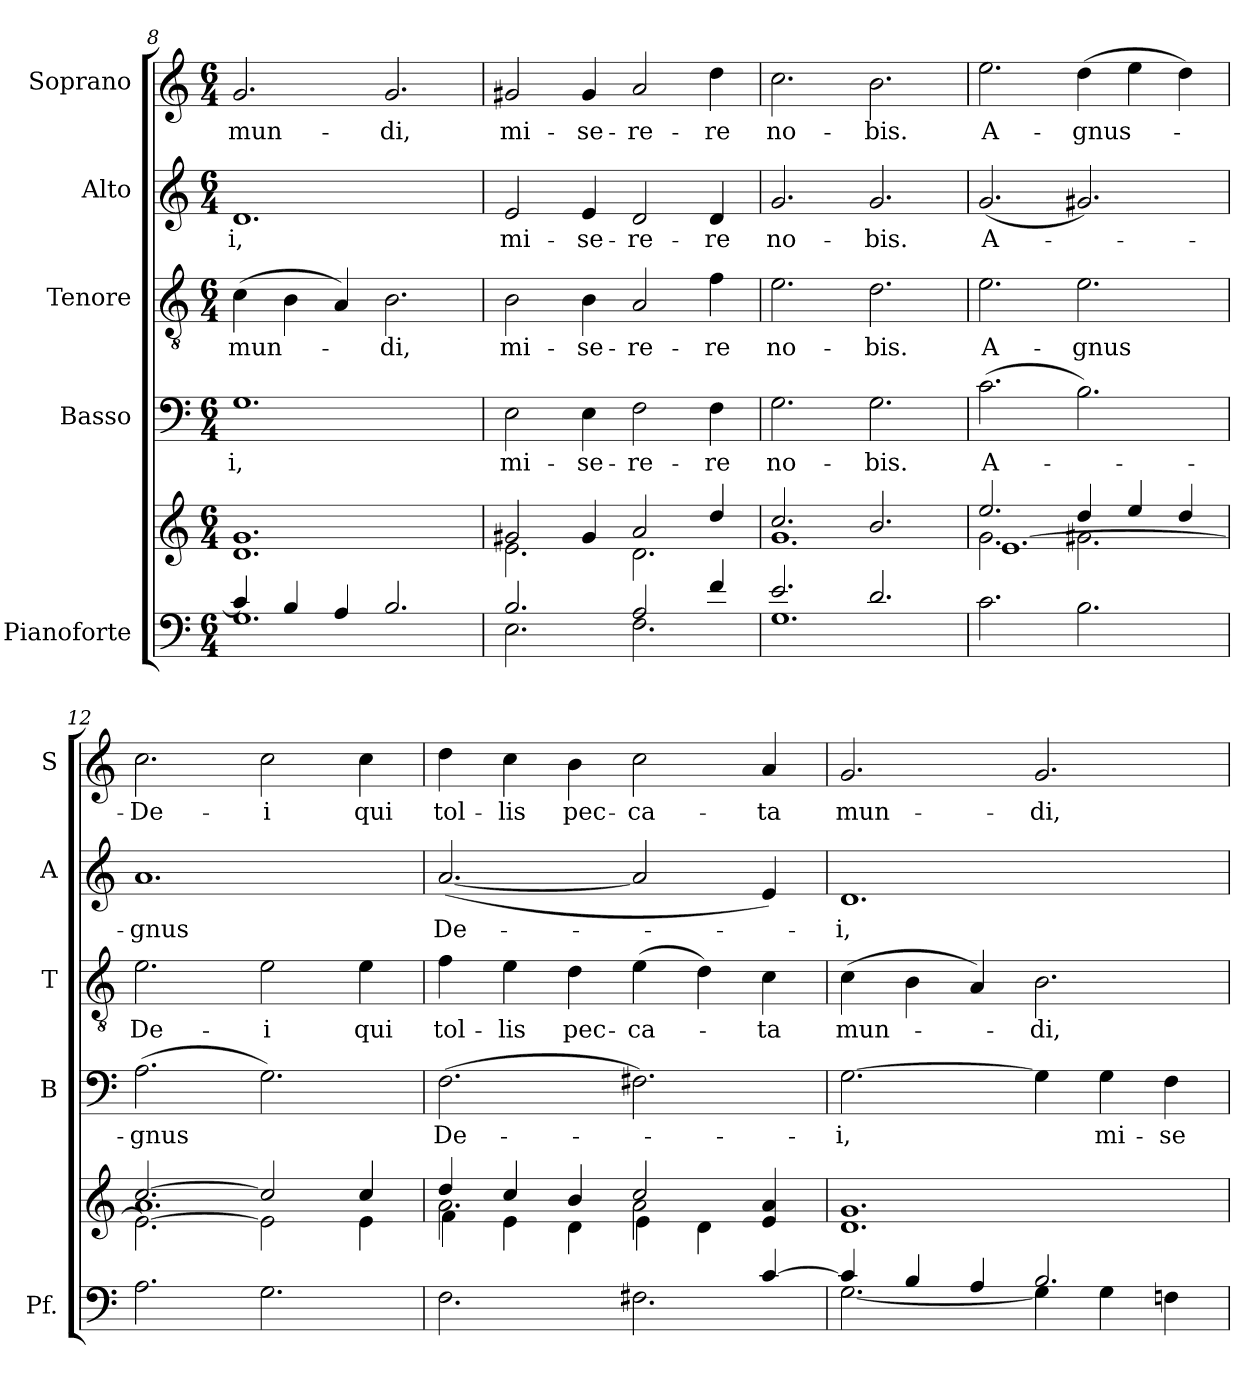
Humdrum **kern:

**kern	**kern	**kern	**text	**kern	**text	**kern	**text	**kern	**text
*part5	*part5	*part4	*part4	*part3	*part3	*part2	*part2	*part1	*part1
*staff6	*staff5	*staff4	*staff4	*staff3	*staff3	*staff2	*staff2	*staff1	*staff1
*I"Pianoforte	*	*I"Basso	*	*I"Tenore	*	*I"Alto	*	*I"Soprano	*
*I'Pf.	*	*I'B	*	*I'T	*	*I'A	*	*I'S	*
*clefF4	*clefG2	*clefF4	*	*clefGv2	*	*clefG2	*	*clefG2	*
*k[]	*k[]	*k[]	*	*k[]	*	*k[]	*	*k[]	*
*C:	*C:	*C:	*	*C:	*	*C:	*	*C:	*
*M6/4	*M6/4	*M6/4	*	*M6/4	*	*M6/4	*	*M6/4	*
=8	=8	=8	=8	=8	=8	=8	=8	=8	=8
*^	*^	*	*	*	*	*	*	*	*
4c/]	1.G	1.g	1.d	1.G	-i,	(4c\	mun-	1.d	-i,	2.g/	mun-
4B/	.	.	.	.	.	4B\	.	.	.	.	.
4A/	.	.	.	.	.	4A/)	.	.	.	.	.
2.B/	.	.	.	.	.	2.B\	-di,	.	.	2.g/	-di,
=9	=9	=9	=9	=9	=9	=9	=9	=9	=9	=9	=9
2.B/	2.E\	2g#X/	2.e\	2E\	mi-	2B\	mi-	2e/	mi-	2g#X/	mi-
.	.	4g#/	.	4E\	-se-	4B\	-se-	4e/	-se-	4g#/	-se-
2A/	2.F\	2a/	2.d\	2F\	-re-	2A/	-re-	2d/	-re-	2a/	-re-
4f/	.	4dd/	.	4F\	-re	4f\	-re	4d/	-re	4dd\	-re
!!LO:LB:g=z
=10	=10	=10	=10	=10	=10	=10	=10	=10	=10	=10	=10
2.e/	1.G	2.cc/	1.g	2.G\	no-	2.e\	no-	2.g/	no-	2.cc\	no-
2.d/	.	2.b/	.	2.G\	-bis.	2.d\	-bis.	2.g/	-bis.	2.b\	-bis.
*v	*v	*	*	*	*	*	*	*	*	*	*
=11	=11	=11	=11	=11	=11	=11	=11	=11	=11	=11
*	*	*^	*	*	*	*	*	*	*	*
2.c\	2.ee/	2.g\	[<1.e	(2.c\	A-	2.e\	A-	(2.g/	A-	2.ee\	A-
2.B\	4dd/	2.g#X\	.	2.B\)	.	2.e\	-gnus	2.g#X/)	.	(4dd\	-gnus-
.	4ee/	.	.	.	.	.	.	.	.	4ee\	.
.	4dd/	.	.	.	.	.	.	.	.	4dd\)	.
=12	=12	=12	=12	=12	=12	=12	=12	=12	=12	=12	=12
2.A\	[>2.cc/	1.a	2.e\_	(2.A\	-gnus	2.e\	De-	1.a	-gnus	2.cc\	-De-
2.G\	2cc/]	.	2e\]	2.G\)	.	2e\	-i	.	.	2cc\	-i
.	4cc/	.	4e\	.	.	4e\	qui	.	.	4cc\	qui
=13	=13	=13	=13	=13	=13	=13	=13	=13	=13	=13	=13
*^	*	*	*	*	*	*	*	*	*	*	*
2.B/yy	2.F\	4dd/	2.a\	4f\	(2.F\	De-	4f\	tol-	([2.a/	De-	4dd\	tol-
.	.	4cc/	.	4e\	.	.	4e\	-lis	.	.	4cc\	-lis
.	.	4b/	.	4d\	.	.	4d\	pec-	.	.	4b\	pec-
2B/yy	2.F#X\	2cc/	2a\	4e\	2.F#X\)	.	(4e\	-ca-	2a/]	.	2cc\	-ca-
.	.	.	.	4d\	.	.	4d\)	.	.	.	.	.
[>4c/	.	4e/ 4a/	4g\yy	4c\yy	.	.	4c\	-ta	4e/)	.	4a/	-ta
*	*	*	*v	*v	*	*	*	*	*	*	*	*
=14	=14	=14	=14	=14	=14	=14	=14	=14	=14	=14	=14
4c/]	[<2.G\	1.g	1.d	[2.G\	-i,	(4c\	mun-	1.d	-i,	2.g/	mun-
4B/	.	.	.	.	.	4B\	.	.	.	.	.
4A/	.	.	.	.	.	4A/)	.	.	.	.	.
2.B/	4G\]	.	.	4G\]	.	2.B\	-di,	.	.	2.g/	-di,
.	4G\	.	.	4G\	mi-	.	.	.	.	.	.
.	4Fn\	.	.	4F\	-se-	.	.	.	.	.	.
*v	*v	*	*	*	*	*	*	*	*	*	*
*	*v	*v	*	*	*	*	*	*	*	*
=	=	=	=	=	=	=	=	=	=
*-	*-	*-	*-	*-	*-	*-	*-	*-	*-
